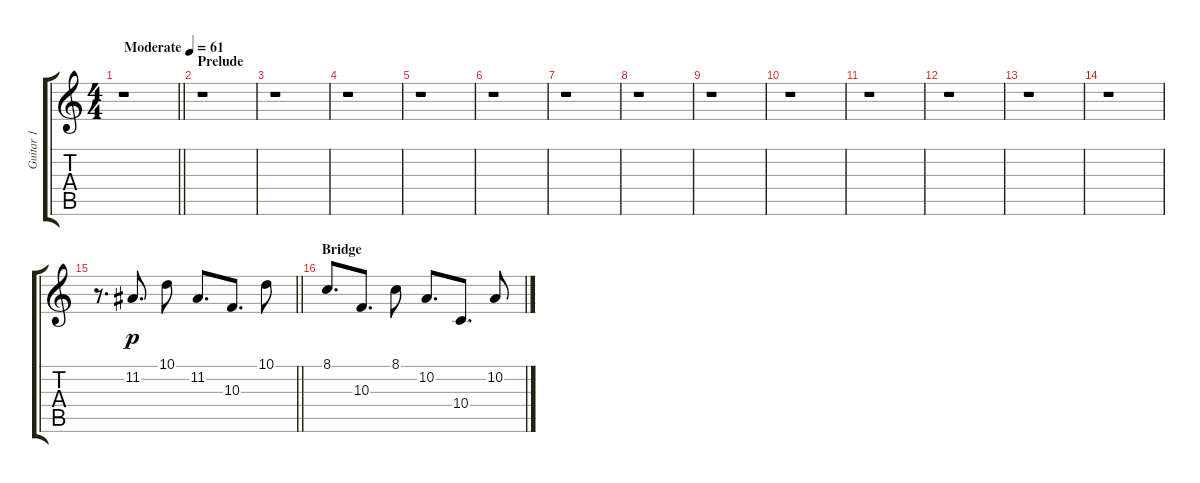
\track ("Guitar 1" "Guitar 1") {instrument orchestralharp}
\staff {score tabs}
\tuning (E4 B3 G3 D3 A2 E2) {hide}
\ts (4 4)
\tempo (61 "Moderate")
\clef g2
\barLineRight lightlight
\ks c
r.1{dy p instrument orchestralharp} |
\section ("" "Prelude")
r.1 |
r.1 |
r.1 |
r.1 |
r.1 |
r.1 |
r.1 |
r.1 |
r.1 |
r.1 |
r.1 |
r.1 |
r.1 |
\barLineRight lightlight
r.8{d} 11.2.8{d} 10.1.8 11.2.8{d} 10.3.8{d} 10.1.8 |
\section ("" "Bridge")
8.1.8{d} 10.3.8{d} 8.1.8 10.2.8{d} 10.4.8{d} 10.2.8
